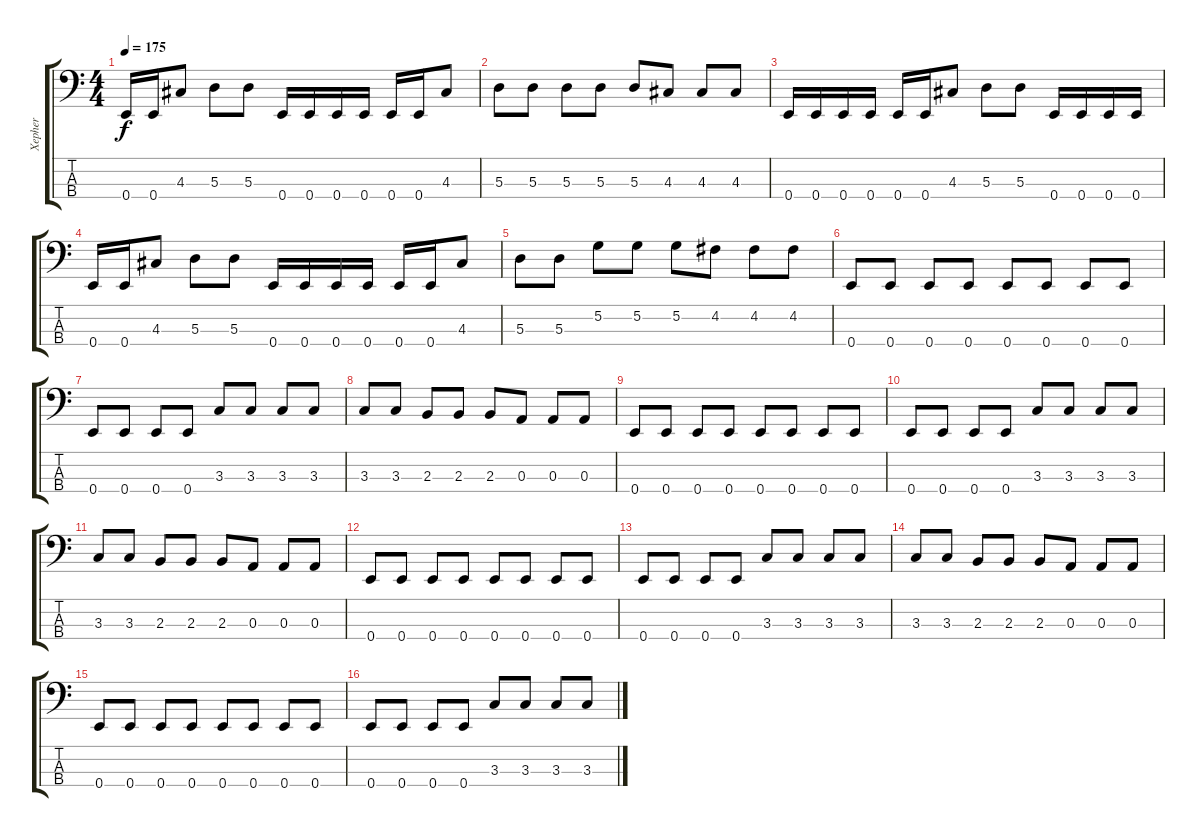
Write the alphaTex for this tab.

\track ("Xepher" "Xepher") {instrument electricbassfinger}
\staff {score tabs}
\tuning (G2 D2 A1 E1) {hide}
\ts (4 4)
\tempo 175
\clef f4
\ks c
0.4.16{dy f} 0.4.16 4.3.8 5.3.8 5.3.8 0.4.16 0.4.16 0.4.16 0.4.16 0.4.16 0.4.16 4.3.8 |
5.3.8 5.3.8 5.3.8 5.3.8 5.3.8 4.3.8 4.3.8 4.3.8 |
0.4.16 0.4.16 0.4.16 0.4.16 0.4.16 0.4.16 4.3.8 5.3.8 5.3.8 0.4.16 0.4.16 0.4.16 0.4.16 |
0.4.16 0.4.16 4.3.8 5.3.8 5.3.8 0.4.16 0.4.16 0.4.16 0.4.16 0.4.16 0.4.16 4.3.8 |
5.3.8 5.3.8 5.2.8 5.2.8 5.2.8 4.2.8 4.2.8 4.2.8 |
0.4.8 0.4.8 0.4.8 0.4.8 0.4.8 0.4.8 0.4.8 0.4.8 |
0.4.8 0.4.8 0.4.8 0.4.8 3.3.8 3.3.8 3.3.8 3.3.8 |
3.3.8 3.3.8 2.3.8 2.3.8 2.3.8 0.3.8 0.3.8 0.3.8 |
0.4.8 0.4.8 0.4.8 0.4.8 0.4.8 0.4.8 0.4.8 0.4.8 |
0.4.8 0.4.8 0.4.8 0.4.8 3.3.8 3.3.8 3.3.8 3.3.8 |
3.3.8 3.3.8 2.3.8 2.3.8 2.3.8 0.3.8 0.3.8 0.3.8 |
0.4.8 0.4.8 0.4.8 0.4.8 0.4.8 0.4.8 0.4.8 0.4.8 |
0.4.8 0.4.8 0.4.8 0.4.8 3.3.8 3.3.8 3.3.8 3.3.8 |
3.3.8 3.3.8 2.3.8 2.3.8 2.3.8 0.3.8 0.3.8 0.3.8 |
0.4.8 0.4.8 0.4.8 0.4.8 0.4.8 0.4.8 0.4.8 0.4.8 |
0.4.8 0.4.8 0.4.8 0.4.8 3.3.8 3.3.8 3.3.8 3.3.8
